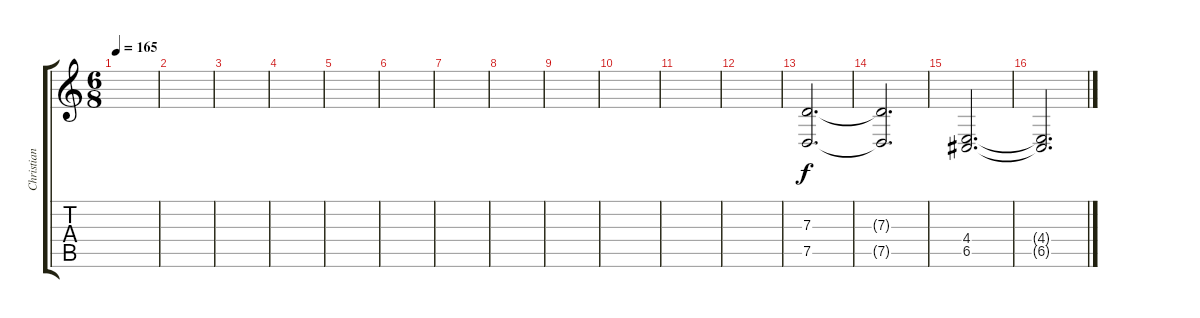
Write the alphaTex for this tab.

\track ("Christian Lorenz" "Christian ") {instrument stringensemble1}
\staff {score tabs}
\tuning (E4 C4 G3 C3 G2 C2) {hide}
\ts (6 8)
\tempo 165
\clef g2
\ks c
|
|
|
|
|
|
|
|
|
|
|
|
(7.3 7.5).2{d} |
(7.3{t} 7.5{t}).2{d} |
(4.4 6.5).2{d} |
(4.4{t} 6.5{t}).2{d}
